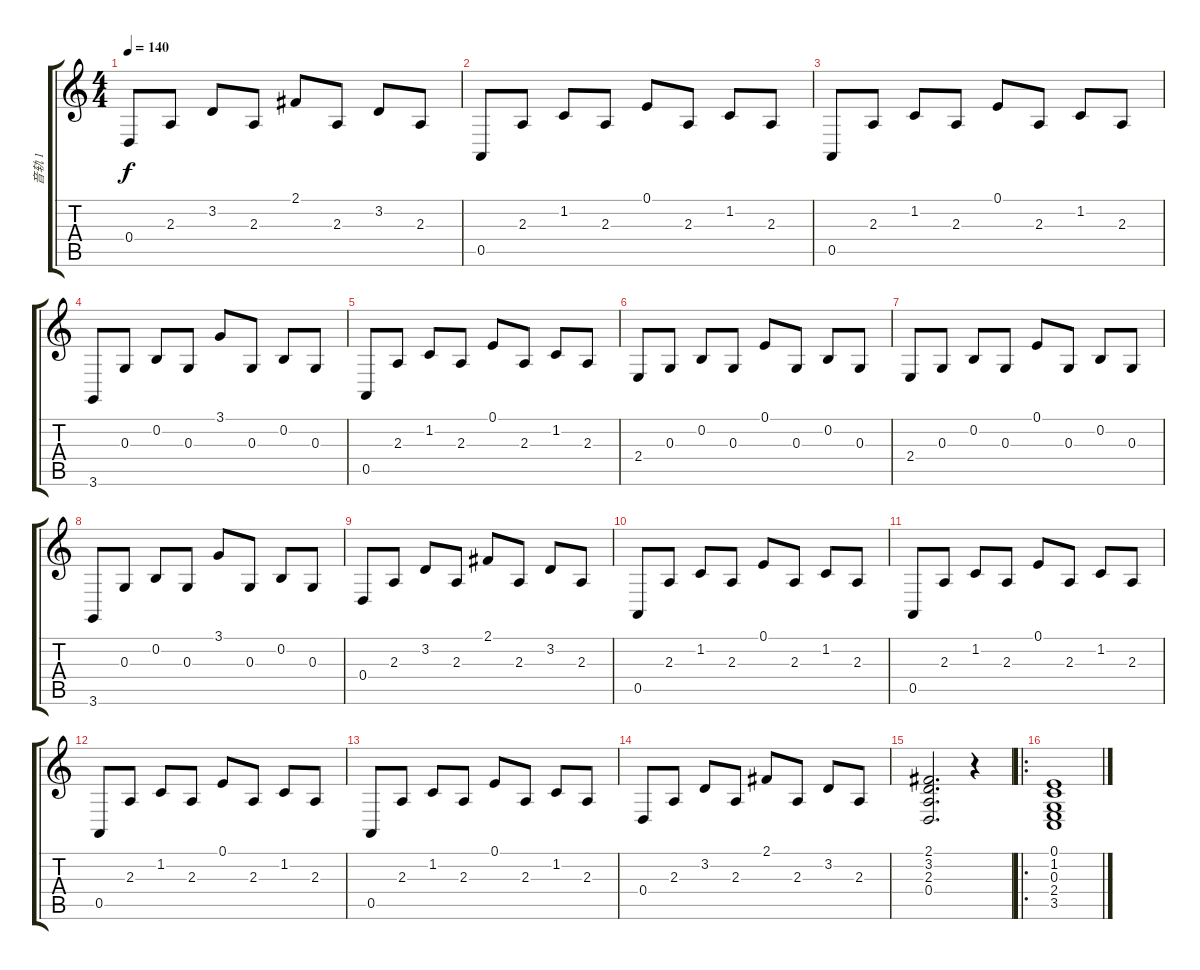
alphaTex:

\track ("音轨 1" "音轨 1") {instrument flute}
\staff {score tabs}
\tuning (E4 B3 G3 D3 A2 E2) {hide}
\ts (4 4)
\tempo 140
\clef g2
\ks c
0.4.8{dy f} 2.3.8 3.2.8 2.3.8 2.1.8 2.3.8 3.2.8 2.3.8 |
0.5.8 2.3.8 1.2.8 2.3.8 0.1.8 2.3.8 1.2.8 2.3.8 |
0.5.8 2.3.8 1.2.8 2.3.8 0.1.8 2.3.8 1.2.8 2.3.8 |
3.6.8 0.3.8 0.2.8 0.3.8 3.1.8 0.3.8 0.2.8 0.3.8 |
0.5.8 2.3.8 1.2.8 2.3.8 0.1.8 2.3.8 1.2.8 2.3.8 |
2.4.8 0.3.8 0.2.8 0.3.8 0.1.8 0.3.8 0.2.8 0.3.8 |
2.4.8 0.3.8 0.2.8 0.3.8 0.1.8 0.3.8 0.2.8 0.3.8 |
3.6.8 0.3.8 0.2.8 0.3.8 3.1.8 0.3.8 0.2.8 0.3.8 |
0.4.8 2.3.8 3.2.8 2.3.8 2.1.8 2.3.8 3.2.8 2.3.8 |
0.5.8 2.3.8 1.2.8 2.3.8 0.1.8 2.3.8 1.2.8 2.3.8 |
0.5.8 2.3.8 1.2.8 2.3.8 0.1.8 2.3.8 1.2.8 2.3.8 |
0.5.8 2.3.8 1.2.8 2.3.8 0.1.8 2.3.8 1.2.8 2.3.8 |
0.5.8 2.3.8 1.2.8 2.3.8 0.1.8 2.3.8 1.2.8 2.3.8 |
0.4.8 2.3.8 3.2.8 2.3.8 2.1.8 2.3.8 3.2.8 2.3.8 |
(2.1 3.2 2.3 0.4).2{d} r.4 |
\ro
(0.1 1.2 0.3 2.4 3.5).1
